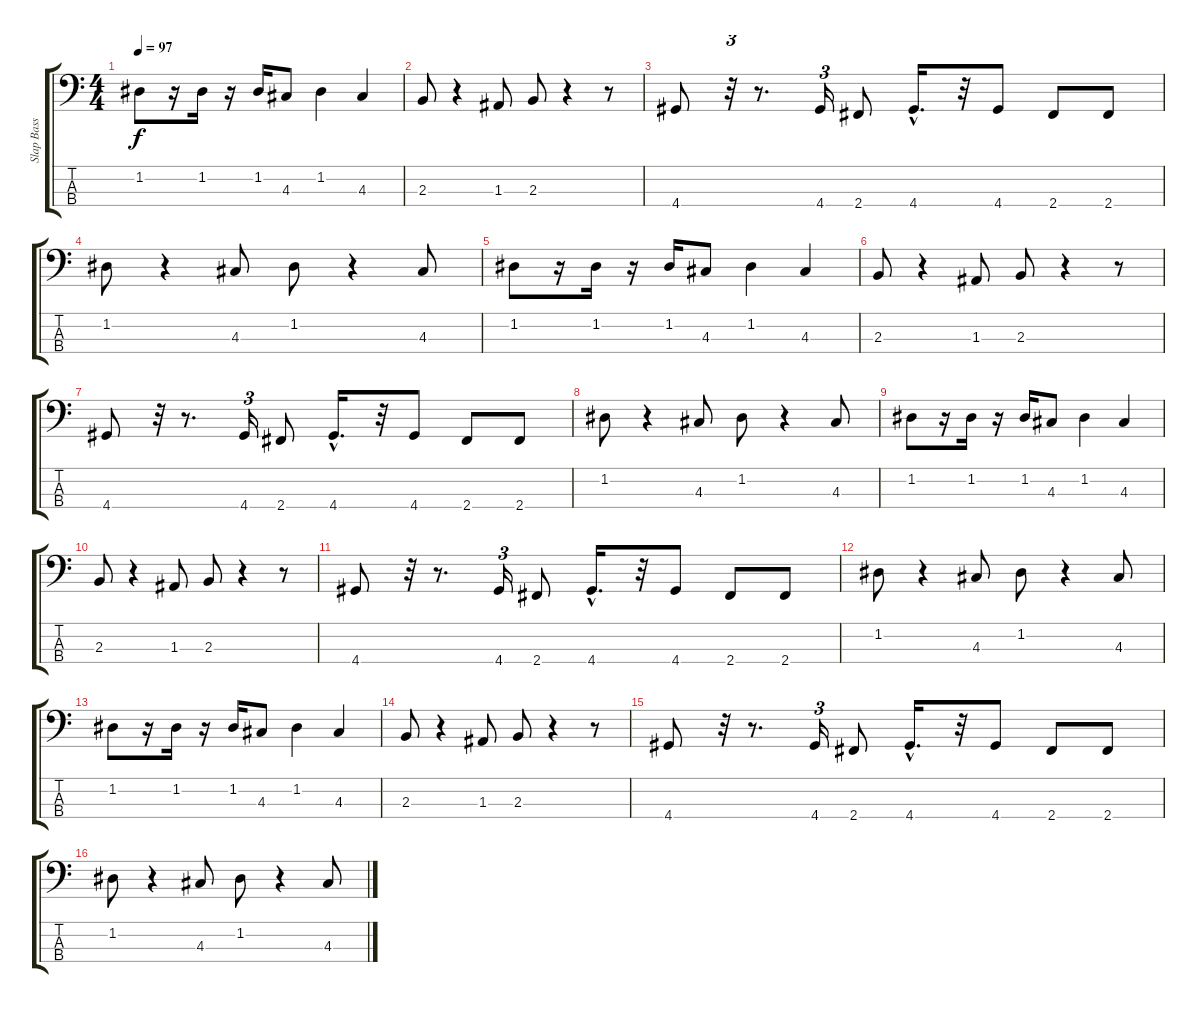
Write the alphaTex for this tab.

\track ("Slap Bass 1" "Slap Bass ") {instrument slapbass1}
\staff {score tabs}
\tuning (G2 D2 A1 E1) {hide}
\ts (4 4)
\tempo 97
\clef f4
\ks c
1.2.8{dy f} r.16 1.2.16 r.16 1.2.16 4.3.8 1.2.4 4.3.4 |
2.3.8 r.4 1.3.8 2.3.8 r.4 r.8 |
4.4.8 r.32{tu (3 2)} r.8{d} 4.4.16{tu (3 2)} 2.4.8 4.4{hac}.16{d} r.32 4.4.8 2.4.8 2.4.8 |
1.2.8 r.4 4.3.8 1.2.8 r.4 4.3.8 |
1.2.8 r.16 1.2.16 r.16 1.2.16 4.3.8 1.2.4 4.3.4 |
2.3.8 r.4 1.3.8 2.3.8 r.4 r.8 |
4.4.8 r.32{tu (3 2)} r.8{d} 4.4.16{tu (3 2)} 2.4.8 4.4{hac}.16{d} r.32 4.4.8 2.4.8 2.4.8 |
1.2.8 r.4 4.3.8 1.2.8 r.4 4.3.8 |
1.2.8 r.16 1.2.16 r.16 1.2.16 4.3.8 1.2.4 4.3.4 |
2.3.8 r.4 1.3.8 2.3.8 r.4 r.8 |
4.4.8 r.32{tu (3 2)} r.8{d} 4.4.16{tu (3 2)} 2.4.8 4.4{hac}.16{d} r.32 4.4.8 2.4.8 2.4.8 |
1.2.8 r.4 4.3.8 1.2.8 r.4 4.3.8 |
1.2.8 r.16 1.2.16 r.16 1.2.16 4.3.8 1.2.4 4.3.4 |
2.3.8 r.4 1.3.8 2.3.8 r.4 r.8 |
4.4.8 r.32{tu (3 2)} r.8{d} 4.4.16{tu (3 2)} 2.4.8 4.4{hac}.16{d} r.32 4.4.8 2.4.8 2.4.8 |
1.2.8 r.4 4.3.8 1.2.8 r.4 4.3.8
